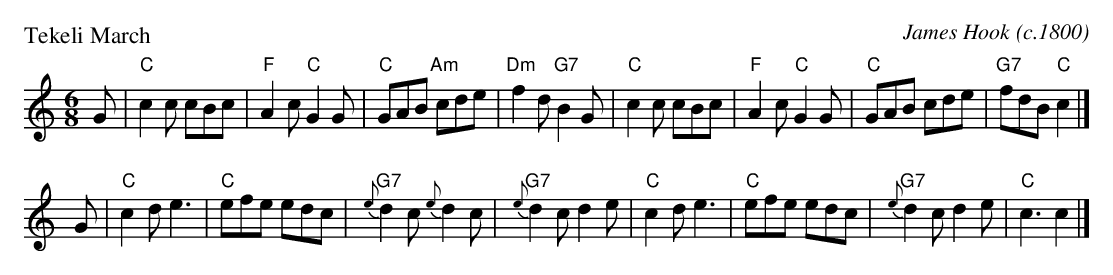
X:1
P: Tekeli March
C: James Hook (c.1800)
M: 6/8
L: 1/8
K: C
G \
| "C"c2c cBc | "F"A2c "C"G2G | "C"GAB "Am"cde | "Dm"f2d "G7"B2G \
| "C"c2c cBc | "F"A2c "C"G2G | "C"GAB     cde | "G7"fdB  "C"c2 |]
G \
| "C"c2d e3 | "C"efe edc | "G7"{e}d2c {e}d2c | "G7"{e}d2c d2e \
| "C"c2d e3 | "C"efe edc | "G7"{e}d2c    d2e |  "C"c3     c2 |]
